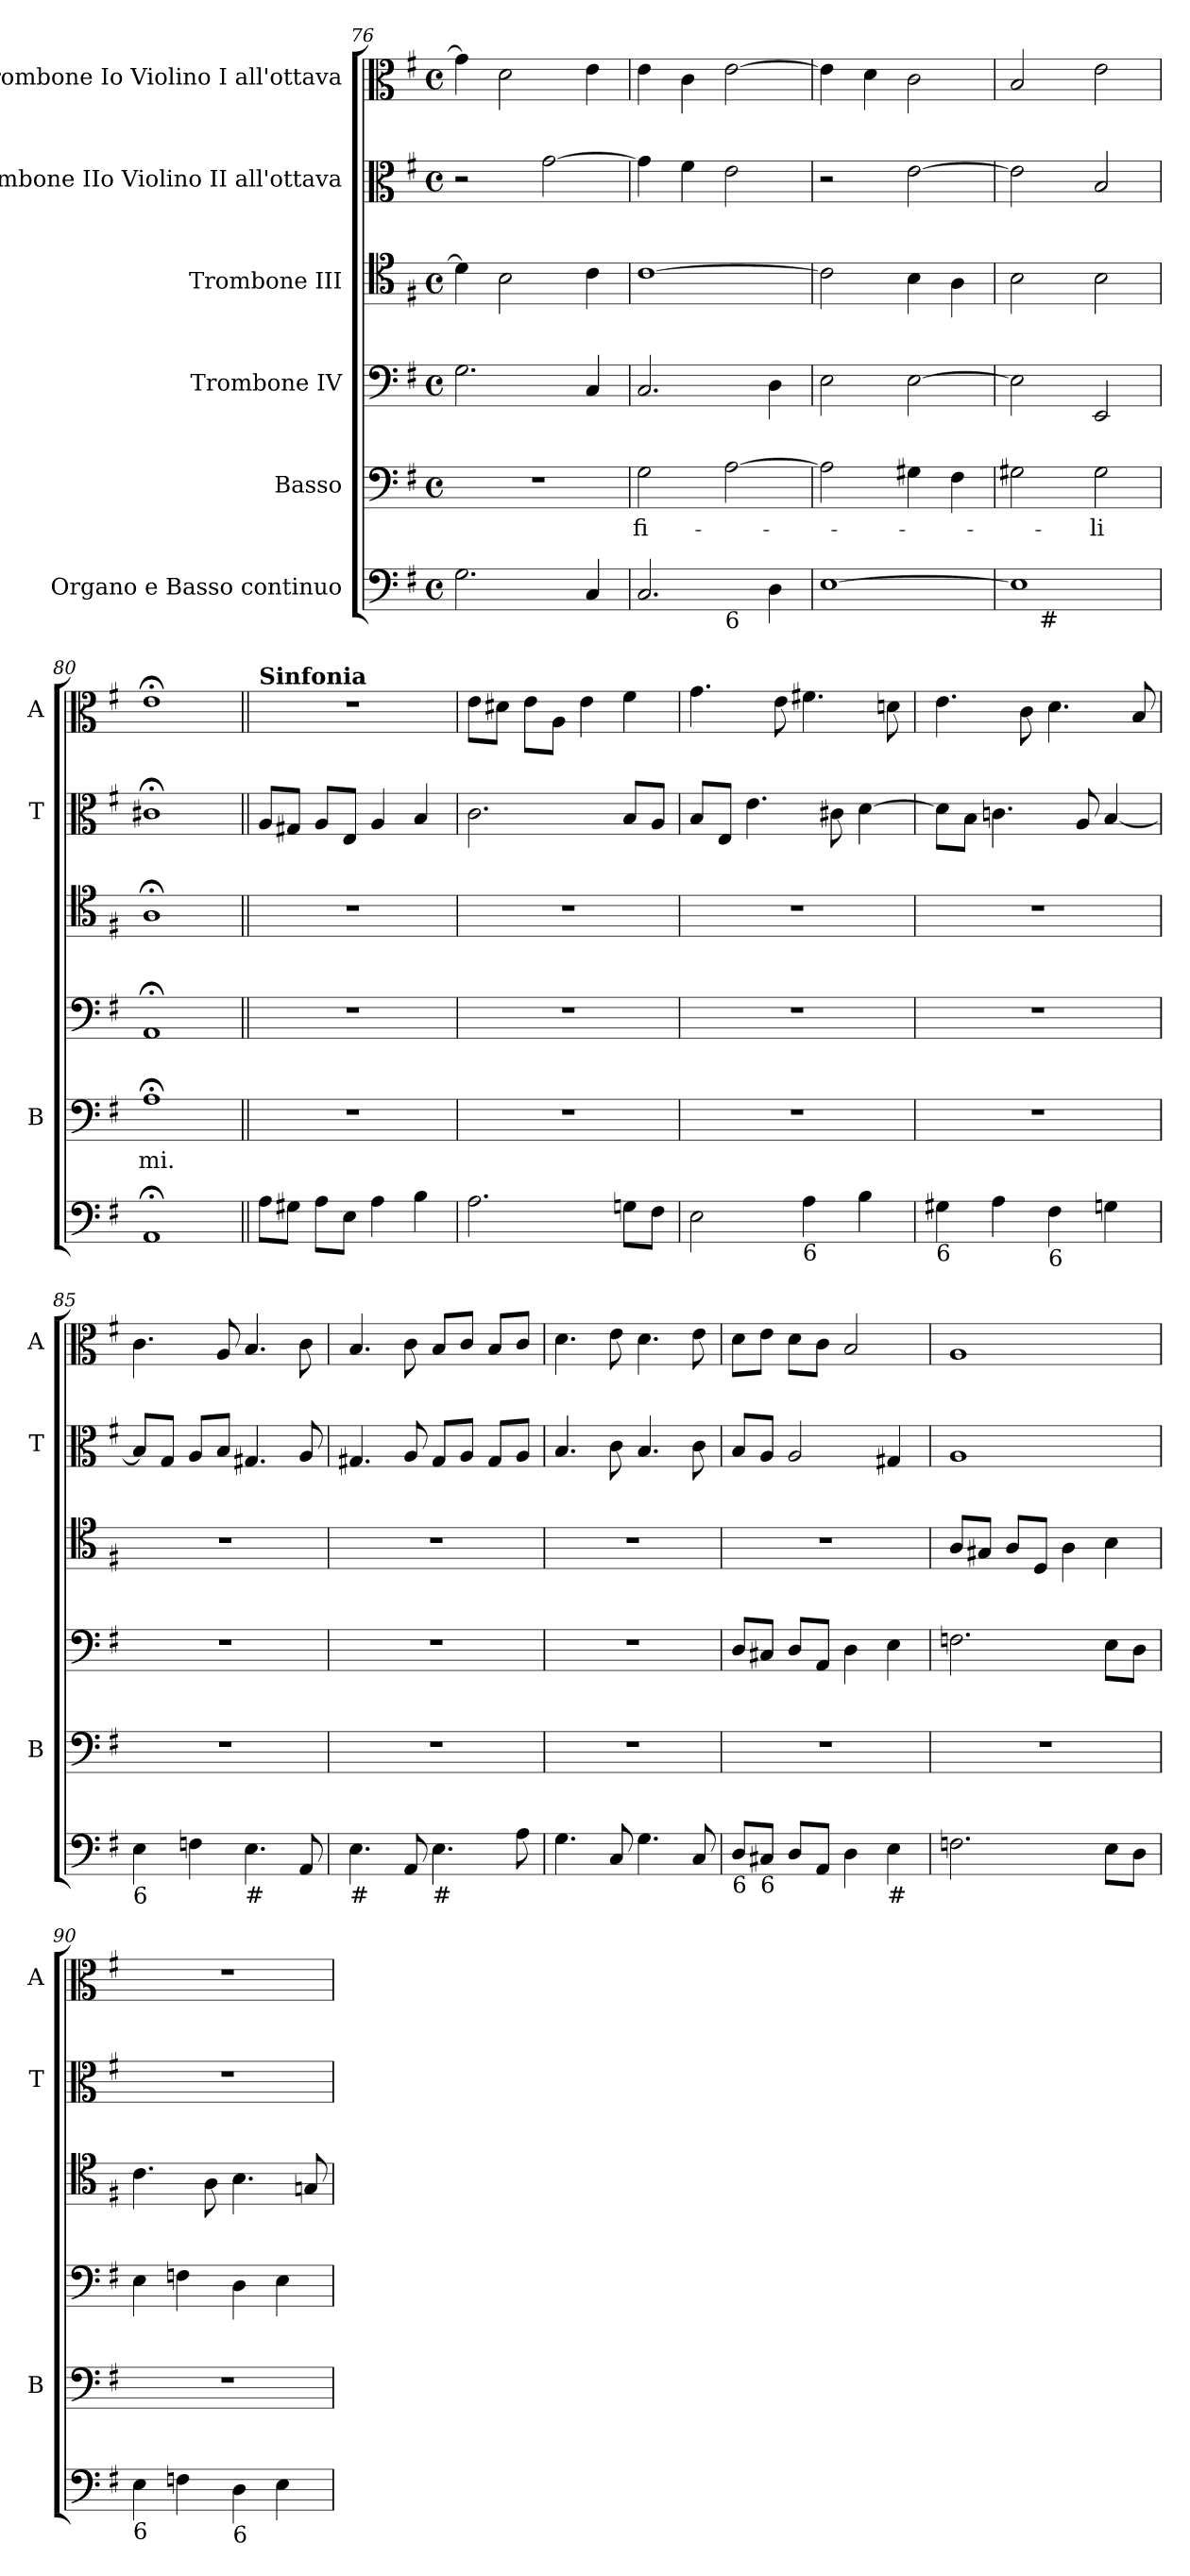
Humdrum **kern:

**kern	**kern	**text	**kern	**kern	**kern	**kern
*part6	*part5	*part5	*part4	*part3	*part2	*part1
*staff6	*staff5	*staff5	*staff4	*staff3	*staff2	*staff1
*I"Organo e Basso continuo	*I"Basso	*	*I"Trombone IV	*I"Trombone III	*I"Trombone IIo Violino II all'ottava	*I"Trombone Io Violino I all'ottava
*	*I'B	*	*	*	*I'T	*I'A
*clefF4	*clefF4	*	*clefF4	*clefC4	*clefC3	*clefC3
*k[f#]	*k[f#]	*	*k[f#]	*k[f#]	*k[f#]	*k[f#]
*G:	*G:	*	*G:	*G:	*G:	*G:
*M4/4	*M4/4	*	*M4/4	*M4/4	*M4/4	*M4/4
*met(c)	*met(c)	*	*met(c)	*met(c)	*met(c)	*met(c)
=76	=76	=76	=76	=76	=76	=76
2.G\	1r	.	2.G\	4d\]	2r	4g\]
.	.	.	.	2B\	.	2d\
.	.	.	.	.	[>2g\	.
4C/	.	.	4C/	4c\	.	4e\
=77	=77	=77	=77	=77	=77	=77
!	!	!LO:LY:b	!	!	!	!
*^	*	*	*	*	*	*
2.C/	2ryy	2G\	fi-	2.C/	[>1c	4g\]	4e\
.	.	.	.	.	.	4f#\	4c\
!	!LO:TX:b:t=6	!	!	!	!	!	!
.	2ryy	[>2A\	.	.	.	2e\	[>2e\
4D\	.	.	.	4D\	.	.	.
=78	=78	=78	=78	=78	=78	=78	=78
!LO:TX:b:t=6	!	!	!	!	!	!	!
!LO:TX:b:t=4	!	!	!	!	!	!	!
*v	*v	*	*	*	*	*	*
[>1E	2A\]	.	2E\	2c\]	2r	4e\]
.	.	.	.	.	.	4d\
.	4G#X\	.	[>2E\	4B\	[>2e\	2c\
.	4F#\	.	.	4A\	.	.
=79	=79	=79	=79	=79	=79	=79
*^	*	*	*	*	*	*
1E]	8ryy	2G#X\	.	2E\]	2B\	2e\]	2B/
!	!LO:TX:b:t=#	!	!	!	!	!	!
.	2..ryy	.	.	.	.	.	.
!	!	!	!LO:LY:b	!	!	!	!
.	.	2G#\	-li	2EE/	2B\	2B/	2e\
!!LO:LB:g=z
=80	=80	=80	=80	=80	=80	=80	=80
!	!	!	!LO:LY:b	!	!	!	!
*v	*v	*	*	*	*	*	*
1AA;	1A;<	mi.	1AA;<	1A;<	1c#X;<	1e;<
=81||	=81||	=81||	=81||	=81||	=81||	=81||
*	*	*	*	*	*	*MM100
!	!	!	!	!	!	!LO:TX:a:B:t=Sinfonia
8A\L	1r	.	1r	1r	8A/L	1r
8G#X\J	.	.	.	.	8G#X/J	.
8A\L	.	.	.	.	8A/L	.
8E\J	.	.	.	.	8E/J	.
4A\	.	.	.	.	4A/	.
4B\	.	.	.	.	4B/	.
=82	=82	=82	=82	=82	=82	=82
2.A\	1r	.	1r	1r	2.c\	8e\L
.	.	.	.	.	.	8d#X\J
.	.	.	.	.	.	8e\L
.	.	.	.	.	.	8A\J
.	.	.	.	.	.	4e\
8Gn\L	.	.	.	.	8B/L	4f#\
8F#\J	.	.	.	.	8A/J	.
=83	=83	=83	=83	=83	=83	=83
2E\	1r	.	1r	1r	8B/L	4.g\
.	.	.	.	.	8E/J	.
.	.	.	.	.	4.e\	.
.	.	.	.	.	.	8e\
!LO:TX:b:t=6	!	!	!	!	!	!
4A\	.	.	.	.	.	4.f#X\
.	.	.	.	.	8c#X\	.
4B\	.	.	.	.	[>4d\	.
.	.	.	.	.	.	8dn\
=84	=84	=84	=84	=84	=84	=84
!LO:TX:b:t=6	!	!	!	!	!	!
4G#X\	1r	.	1r	1r	8d\L]	4.e\
.	.	.	.	.	8B\J	.
4A\	.	.	.	.	4.cn\	.
.	.	.	.	.	.	8c\
!LO:TX:b:t=6	!	!	!	!	!	!
4F#\	.	.	.	.	.	4.d\
.	.	.	.	.	8A/	.
4Gn\	.	.	.	.	[<4B/	.
.	.	.	.	.	.	8B/
=85	=85	=85	=85	=85	=85	=85
!LO:TX:b:t=6	!	!	!	!	!	!
4E\	1r	.	1r	1r	8B/L]	4.c\
.	.	.	.	.	8G/J	.
4Fn\	.	.	.	.	8A/L	.
.	.	.	.	.	8B/J	8A/
!LO:TX:b:t=#	!	!	!	!	!	!
4.E\	.	.	.	.	4.G#X/	4.B/
8AA/	.	.	.	.	8A/	8c\
!!LO:LB:g=z
=86	=86	=86	=86	=86	=86	=86
!LO:TX:b:t=#	!	!	!	!	!	!
4.E\	1r	.	1r	1r	4.G#X/	4.B/
8AA/	.	.	.	.	8A/	8c\
!LO:TX:b:t=#	!	!	!	!	!	!
4.E\	.	.	.	.	8G#/L	8B/L
.	.	.	.	.	8A/J	8c/J
.	.	.	.	.	8G#/L	8B/L
8A\	.	.	.	.	8A/J	8c/J
=87	=87	=87	=87	=87	=87	=87
4.G\	1r	.	1r	1r	4.B/	4.d\
8C/	.	.	.	.	8c\	8e\
4.G\	.	.	.	.	4.B/	4.d\
8C/	.	.	.	.	8c\	8e\
=88	=88	=88	=88	=88	=88	=88
!LO:TX:b:t=6	!	!	!	!	!	!
8D/L	1r	.	8D/L	1r	8B/L	8d\L
!LO:TX:b:t=6	!	!	!	!	!	!
8C#X/J	.	.	8C#X/J	.	8A/J	8e\J
8D/L	.	.	8D/L	.	2A/	8d\L
8AA/J	.	.	8AA/J	.	.	8c\J
4D\	.	.	4D\	.	.	2B/
!LO:TX:b:t=#	!	!	!	!	!	!
4E\	.	.	4E\	.	4G#X/	.
=89	=89	=89	=89	=89	=89	=89
2.Fn\	1r	.	2.Fn\	8A/L	1A	1A
.	.	.	.	8G#X/J	.	.
.	.	.	.	8A/L	.	.
.	.	.	.	8D/J	.	.
.	.	.	.	4A\	.	.
8E\L	.	.	8E\L	4B\	.	.
8D\J	.	.	8D\J	.	.	.
=90	=90	=90	=90	=90	=90	=90
!LO:TX:b:t=6	!	!	!	!	!	!
4E\	1r	.	4E\	4.c\	1r	1r
4Fn\	.	.	4Fn\	.	.	.
.	.	.	.	8A\	.	.
!LO:TX:b:t=6	!	!	!	!	!	!
4D\	.	.	4D\	4.B\	.	.
4E\	.	.	4E\	.	.	.
.	.	.	.	8Gn/	.	.
=	=	=	=	=	=	=
*-	*-	*-	*-	*-	*-	*-
